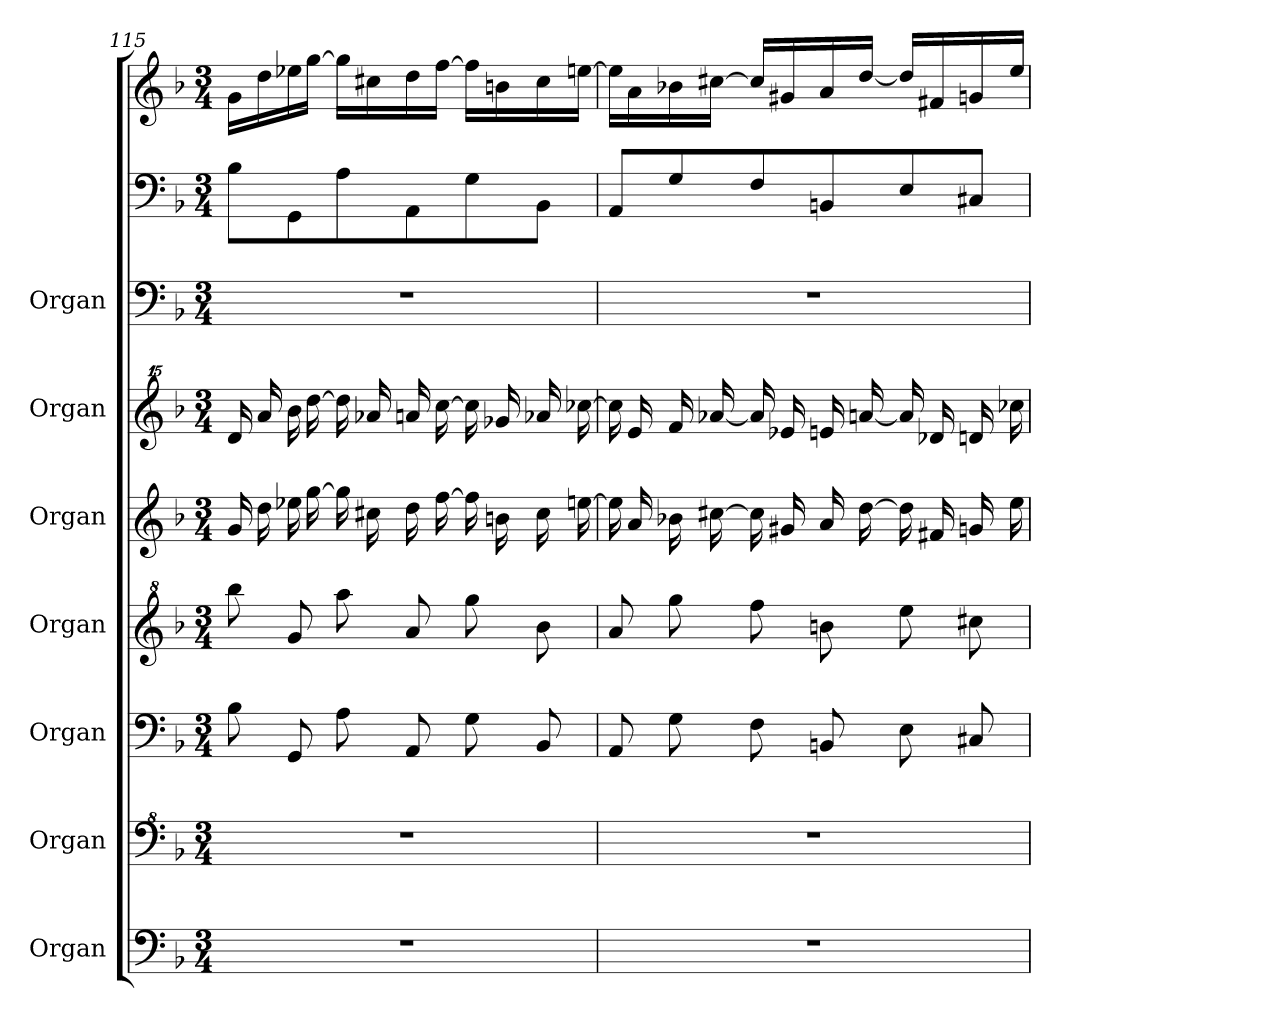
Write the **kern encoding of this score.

**kern	**kern	**kern	**kern	**kern	**kern	**kern	**kern	**kern
*part7	*part6	*part5	*part4	*part3	*part2	*part1	*part1	*part1
*staff9	*staff8	*staff7	*staff6	*staff5	*staff4	*staff3	*staff2	*staff1
*I"Organ	*I"Organ	*I"Organ	*I"Organ	*I"Organ	*I"Organ	*I"Organ	*	*
*	*I'Org.	*	*	*	*	*	*	*
*clefF4	*clefF^4	*clefF4	*clefG^2	*clefG2	*clefG^^2	*clefF4	*clefF4	*clefG2
*k[b-]	*k[b-]	*k[b-]	*k[b-]	*k[b-]	*k[b-]	*k[b-]	*k[b-]	*k[b-]
*M3/4	*M3/4	*M3/4	*M3/4	*M3/4	*M3/4	*M3/4	*M3/4	*M3/4
=115	=115	=115	=115	=115	=115	=115	=115	=115
2.r	2.r	8B-\	8bbb-\	16g/	16ddd/	2.r	8B-\L	16g\LL
.	.	.	.	16dd\	16aaa/	.	.	16dd\
.	.	8GG/	8gg/	16ee-X\	16bbb-\	.	8GG\	16ee-X\
.	.	.	.	[16gg\	[16dddd\	.	.	[16gg\JJ
.	.	8A\	8aaa\	16gg\]	16dddd\]	.	8A\	16gg\LL]
.	.	.	.	16cc#X\	16aaa-X/	.	.	16cc#X\
.	.	8AA/	8aa/	16dd\	16aaan/	.	8AA\	16dd\
.	.	.	.	[16ff\	[16cccc\	.	.	[16ff\JJ
.	.	8G\	8ggg\	16ff\]	16cccc\]	.	8G\	16ff\LL]
.	.	.	.	16bn\	16ggg-X/	.	.	16bn\
.	.	8BB-/	8bb-\	16cc#\	16aaa-X/	.	8BB-\J	16cc#\
.	.	.	.	[16een\	[16cccc-X\	.	.	[16een\JJ
!!LO:LB:g=z
=116	=116	=116	=116	=116	=116	=116	=116	=116
2.r	2.r	8AA/	8aa/	16ee\]	16cccc-\]	2.r	8AA/L	16ee\LL]
.	.	.	.	16a/	16eee/	.	.	16a\
.	.	8G\	8ggg\	16b-X\	16fff/	.	8G/	16b-X\
.	.	.	.	[16cc#X\	[16aaa-X/	.	.	[16cc#X\JJ
.	.	8F\	8fff\	16cc#\]	16aaa-/]	.	8F/	16cc#/LL]
.	.	.	.	16g#X/	16eee-X/	.	.	16g#X/
.	.	8BBn/	8bbn\	16a/	16eeen/	.	8BBn/	16a/
.	.	.	.	[16dd\	[16aaan/	.	.	[16dd/JJ
.	.	8E\	8eee\	16dd\]	16aaa/]	.	8E/	16dd/LL]
.	.	.	.	16f#X/	16ddd-X/	.	.	16f#X/
.	.	8C#X/	8ccc#X\	16gn/	16dddn/	.	8C#X/J	16gn/
.	.	.	.	16ee\	16cccc-X\	.	.	16ee/JJ
=	=	=	=	=	=	=	=	=
*-	*-	*-	*-	*-	*-	*-	*-	*-
